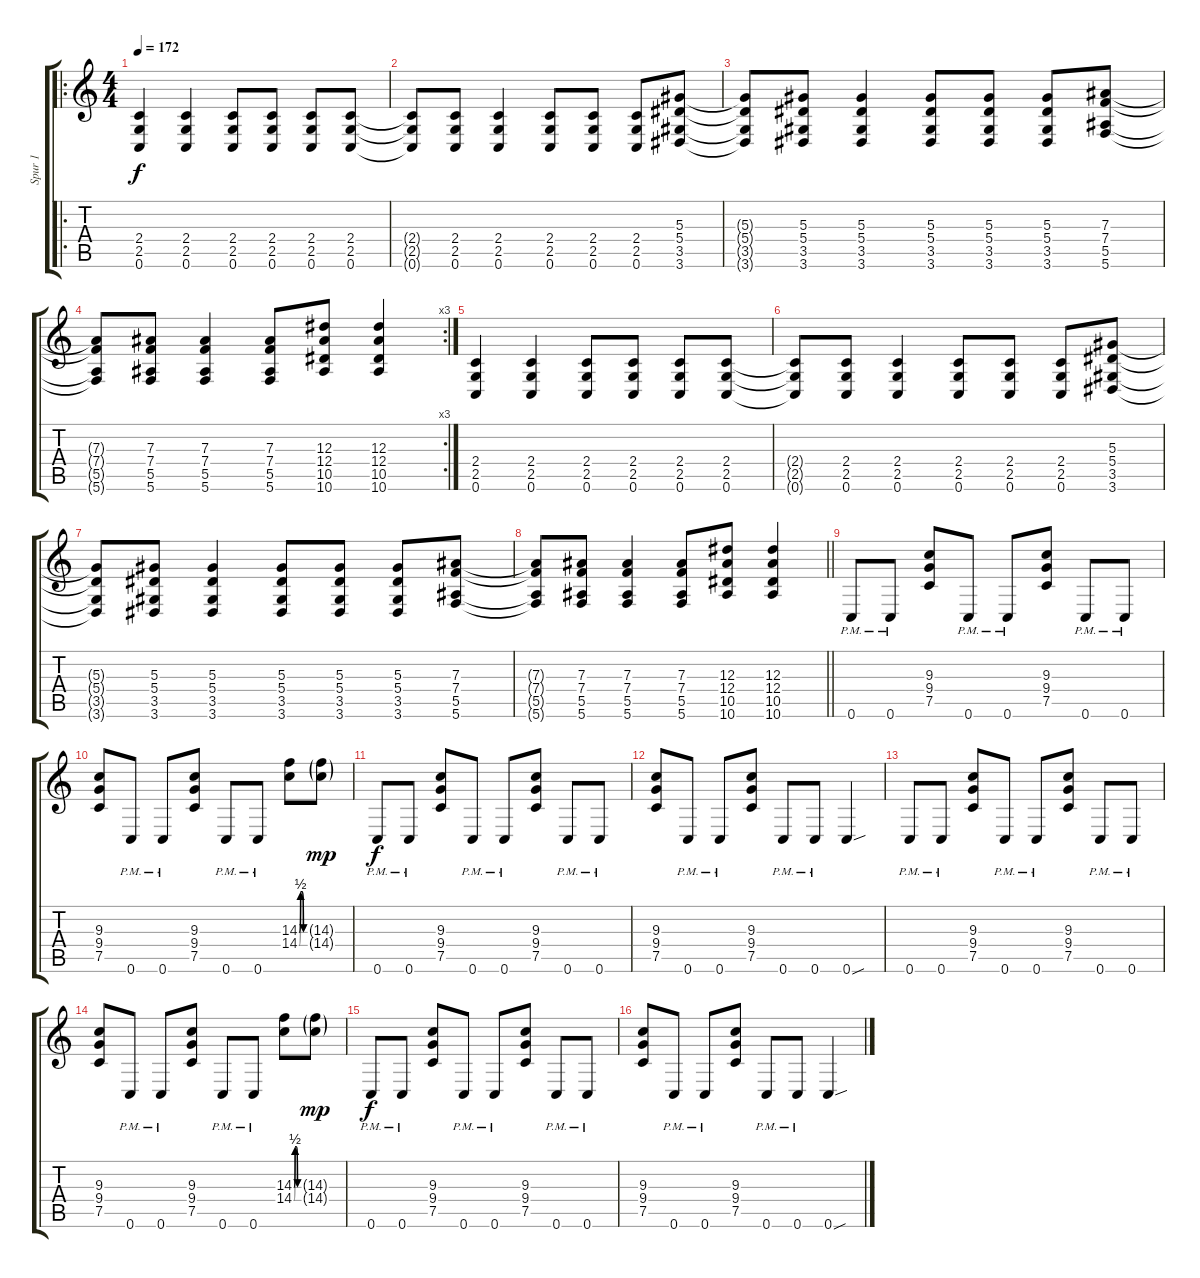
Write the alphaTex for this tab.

\track ("Spur 1" "Spur 1") {instrument distortionguitar}
\staff {score tabs}
\tuning (C4 G3 Eb3 Bb2 F2 C2) {hide}
\ro
\ts (4 4)
\tempo 172
\clef g2
\ks c
(2.4 2.5 0.6).4{dy f} (2.4 2.5 0.6).4 (2.4 2.5 0.6).8 (2.4 2.5 0.6).8 (2.4 2.5 0.6).8 (2.4 2.5 0.6).8 |
(2.4{t} 2.5{t} 0.6{t}).8 (2.4 2.5 0.6).8 (2.4 2.5 0.6).4 (2.4 2.5 0.6).8 (2.4 2.5 0.6).8 (2.4 2.5 0.6).8 (5.3 5.4 3.5 3.6).8 |
(5.3{t} 5.4{t} 3.5{t} 3.6{t}).8 (5.3 5.4 3.5 3.6).8 (5.3 5.4 3.5 3.6).4 (5.3 5.4 3.5 3.6).8 (5.3 5.4 3.5 3.6).8 (5.3 5.4 3.5 3.6).8 (7.3 7.4 5.5 5.6).8 |
\rc 3
(7.3{t} 7.4{t} 5.5{t} 5.6{t}).8 (7.3 7.4 5.5 5.6).8 (7.3 7.4 5.5 5.6).4 (7.3 7.4 5.5 5.6).8 (12.3 12.4 10.5 10.6).8 (12.3 12.4 10.5 10.6).4 |
(2.4 2.5 0.6).4 (2.4 2.5 0.6).4 (2.4 2.5 0.6).8 (2.4 2.5 0.6).8 (2.4 2.5 0.6).8 (2.4 2.5 0.6).8 |
(2.4{t} 2.5{t} 0.6{t}).8 (2.4 2.5 0.6).8 (2.4 2.5 0.6).4 (2.4 2.5 0.6).8 (2.4 2.5 0.6).8 (2.4 2.5 0.6).8 (5.3 5.4 3.5 3.6).8 |
(5.3{t} 5.4{t} 3.5{t} 3.6{t}).8 (5.3 5.4 3.5 3.6).8 (5.3 5.4 3.5 3.6).4 (5.3 5.4 3.5 3.6).8 (5.3 5.4 3.5 3.6).8 (5.3 5.4 3.5 3.6).8 (7.3 7.4 5.5 5.6).8 |
\barLineRight lightlight
(7.3{t} 7.4{t} 5.5{t} 5.6{t}).8 (7.3 7.4 5.5 5.6).8 (7.3 7.4 5.5 5.6).4 (7.3 7.4 5.5 5.6).8 (12.3 12.4 10.5 10.6).8 (12.3 12.4 10.5 10.6).4 |
0.6{pm}.8 0.6{pm}.8 (9.3 9.4 7.5).8 0.6{pm}.8 0.6{pm}.8 (9.3 9.4 7.5).8 0.6{pm}.8 0.6{pm}.8 |
(9.3 9.4 7.5).8 0.6{pm}.8 0.6{pm}.8 (9.3 9.4 7.5).8 0.6{pm}.8 0.6{pm}.8 (14.3{be (custom 0 0 15 2 30 2 45 0 60 0)} 14.4{be (custom 0 0 15 2 30 2 45 0 60 0)}).8 (14.3{g} 14.4{g}).8{dy mp} |
0.6{pm}.8{dy f} 0.6{pm}.8 (9.3 9.4 7.5).8 0.6{pm}.8 0.6{pm}.8 (9.3 9.4 7.5).8 0.6{pm}.8 0.6{pm}.8 |
(9.3 9.4 7.5).8 0.6{pm}.8 0.6{pm}.8 (9.3 9.4 7.5).8 0.6{pm}.8 0.6{pm}.8 0.6{sou}.4 |
0.6{pm}.8 0.6{pm}.8 (9.3 9.4 7.5).8 0.6{pm}.8 0.6{pm}.8 (9.3 9.4 7.5).8 0.6{pm}.8 0.6{pm}.8 |
(9.3 9.4 7.5).8 0.6{pm}.8 0.6{pm}.8 (9.3 9.4 7.5).8 0.6{pm}.8 0.6{pm}.8 (14.3{be (custom 0 0 15 2 30 2 45 0 60 0)} 14.4{be (custom 0 0 15 2 30 2 45 0 60 0)}).8 (14.3{g} 14.4{g}).8{dy mp} |
0.6{pm}.8{dy f} 0.6{pm}.8 (9.3 9.4 7.5).8 0.6{pm}.8 0.6{pm}.8 (9.3 9.4 7.5).8 0.6{pm}.8 0.6{pm}.8 |
(9.3 9.4 7.5).8 0.6{pm}.8 0.6{pm}.8 (9.3 9.4 7.5).8 0.6{pm}.8 0.6{pm}.8 0.6{sou}.4
